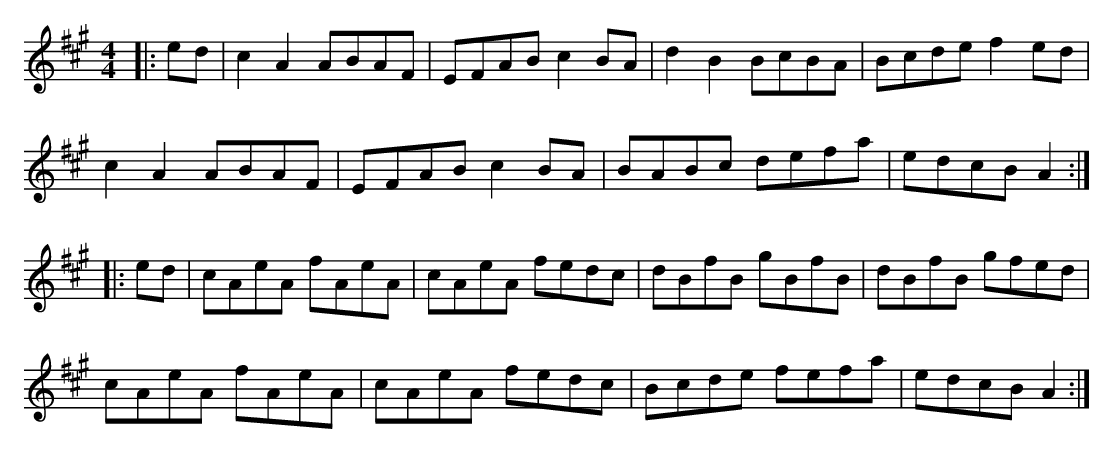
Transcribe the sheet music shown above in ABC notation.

X:1
M:4/4
K:A
|:ed|c2 A2 ABAF|EFAB c2 BA|d2 B2 BcBA|Bcde f2 ed|
c2 A2 ABAF|EFAB c2 BA|BABc defa|edcB A2:|
|:ed|cAeA fAeA|cAeA fedc|dBfB gBfB|dBfB gfed|
cAeA fAeA|cAeA fedc|Bcde fefa|edcB A2:|
